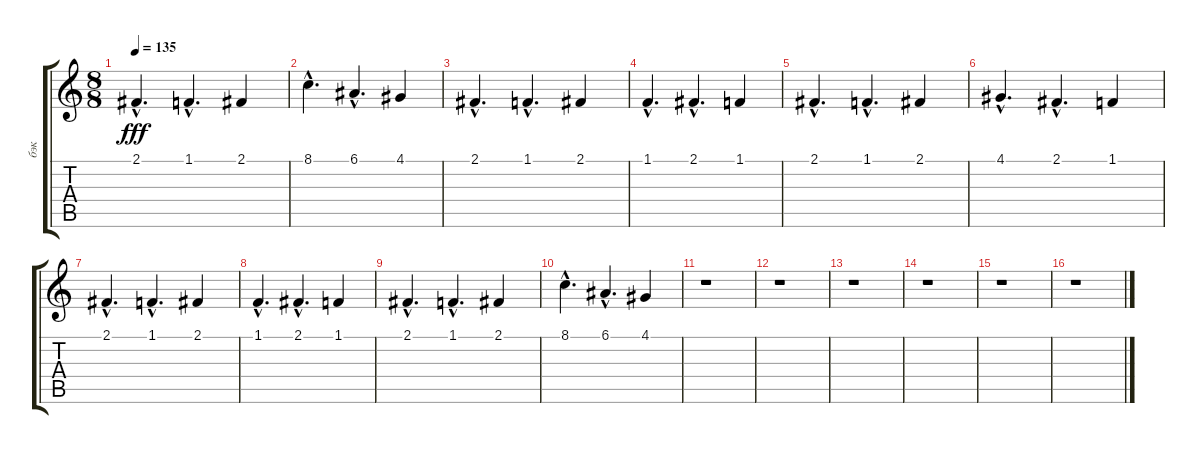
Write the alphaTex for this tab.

\track ("бэк" "бэк") {instrument synthvoice}
\staff {score tabs}
\tuning (E4 B3 G3 D3 A2 E2) {hide}
\ts (8 8)
\tempo 135
\clef g2
\ks c
2.1{hac}.4{d dy fff} 1.1{hac}.4{d} 2.1.4 |
8.1{hac}.4{d} 6.1{hac}.4{d} 4.1.4 |
2.1{hac}.4{d} 1.1{hac}.4{d} 2.1.4 |
1.1{hac}.4{d} 2.1{hac}.4{d} 1.1.4 |
2.1{hac}.4{d} 1.1{hac}.4{d} 2.1.4 |
4.1{hac}.4{d} 2.1{hac}.4{d} 1.1.4 |
2.1{hac}.4{d} 1.1{hac}.4{d} 2.1.4 |
1.1{hac}.4{d} 2.1{hac}.4{d} 1.1.4 |
2.1{hac}.4{d} 1.1{hac}.4{d} 2.1.4 |
8.1{hac}.4{d} 6.1{hac}.4{d} 4.1.4 |
r.1 |
r.1 |
r.1 |
r.1 |
r.1 |
r.1
